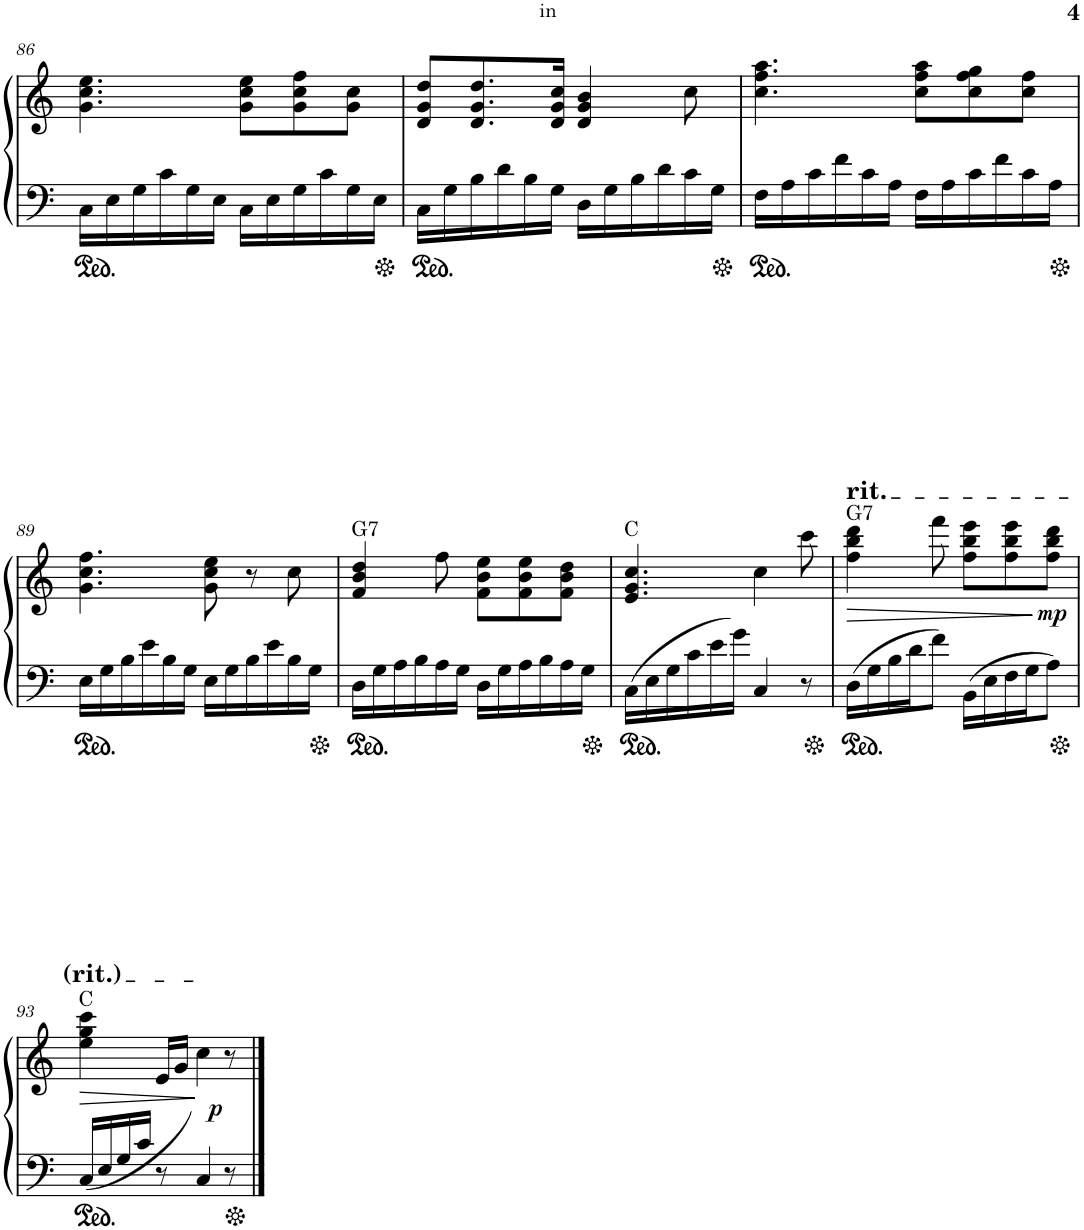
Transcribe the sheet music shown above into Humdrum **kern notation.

**kern	**kern	**dynam
*part1	*part1	*part1
*staff2	*staff1	*staff1/2
*I"Piano	*	*
*I'Pno.	*	*
!!LO:PB:g=z
*clefF4	*clefG2	*
*k[]	*k[]	*
*M6/8	*M6/8	*
=86	=86	=86
16C\LL	4.g\ 4.cc\ 4.ee\	.
16E\	.	.
16G\	.	.
16c\	.	.
16G\	.	.
16E\JJ	.	.
16C\LL	8g\ 8cc\ 8ee\L	.
16E\	.	.
16G\	8g\ 8cc\ 8ff\	.
16c\	.	.
16G\	8g\ 8cc\J	.
16E\JJ	.	.
=87	=87	=87
16C\LL	8d/ 8g/ 8dd/L	.
16G\	.	.
16B\	8.d/ 8.g/ 8.dd/	.
16d\	.	.
16B\	.	.
16G\JJ	16d/ 16g/ 16cc/Jk	.
16D\LL	4d/ 4g/ 4b/	.
16G\	.	.
16B\	.	.
16d\	.	.
16c\	8cc\	.
16G\JJ	.	.
=88	=88	=88
16F\LL	4.cc\ 4.ff\ 4.aa\	.
16A\	.	.
16c\	.	.
16f\	.	.
16c\	.	.
16A\JJ	.	.
16F\LL	8cc\ 8ff\ 8aa\L	.
16A\	.	.
16c\	8cc\ 8ff\ 8gg\	.
16f\	.	.
16c\	8cc\ 8ff\J	.
16A\JJ	.	.
!!LO:LB:g=z
=89	=89	=89
16E\LL	4.g\ 4.cc\ 4.ff\	.
16G\	.	.
16B\	.	.
16e\	.	.
16B\	.	.
16G\JJ	.	.
16E\LL	8g\ 8cc\ 8ee\	.
16G\	.	.
16B\	8r	.
16e\	.	.
16B\	8cc\	.
16G\JJ	.	.
=90	=90	=90
!	!LO:TX:a:t=G7	!
16D\LL	4f/ 4b/ 4dd/	.
16G\	.	.
16A\	.	.
16B\	.	.
16A\	8ff\	.
16G\JJ	.	.
16D\LL	8f\ 8b\ 8ee\L	.
16G\	.	.
16A\	8f\ 8b\ 8ee\	.
16B\	.	.
16A\	8f\ 8b\ 8dd\J	.
16G\JJ	.	.
=91	=91	=91
!	!LO:TX:a:t=C	!
16C\LL	4.e/ 4.g/ 4.cc/	.
16E\	.	.
16G\	.	.
16c\	.	.
16e\	.	.
16g\JJ	.	.
4C/	4cc\	.
8r	8ccc\	.
=92	=92	=92
!	!LO:TX:a:t=G7	!
!	!LO:TX:a:t=rit.	!
!	!	!LO:HP:b
16D\LL	4ff\ 4bb\ 4ddd\	>
16G\	.	.
16B\	.	.
16d\J	.	.
8f\J	8fff\	.
16BB\LL	8ff\ 8bb\ 8eee\L	.
16E\	.	.
16F\	8ff\ 8bb\ 8eee\	.
16G\J	.	.
!	!	!LO:DY:n=1:b
8A\J	8ff\ 8bb\ 8ddd\J	] mp
!!LO:LB:g=z
=93	=93	=93
!	!LO:TX:a:t=C	!
!	!	!LO:HP:b
*	*^	*
16C/LL	4ee\ 4gg\ 4ccc\	2ryy	>
16E/	.	.	.
16G/	.	.	.
16c/JJ	.	.	.
8r	16e/LL	.	.
.	16g/JJ	.	.
4C/	4cc\	.	.
!	!	!	!LO:DY:b
.	.	4ryy	p
8r	8r	.	]
*	*v	*v	*
==	==	==
*-	*-	*-
